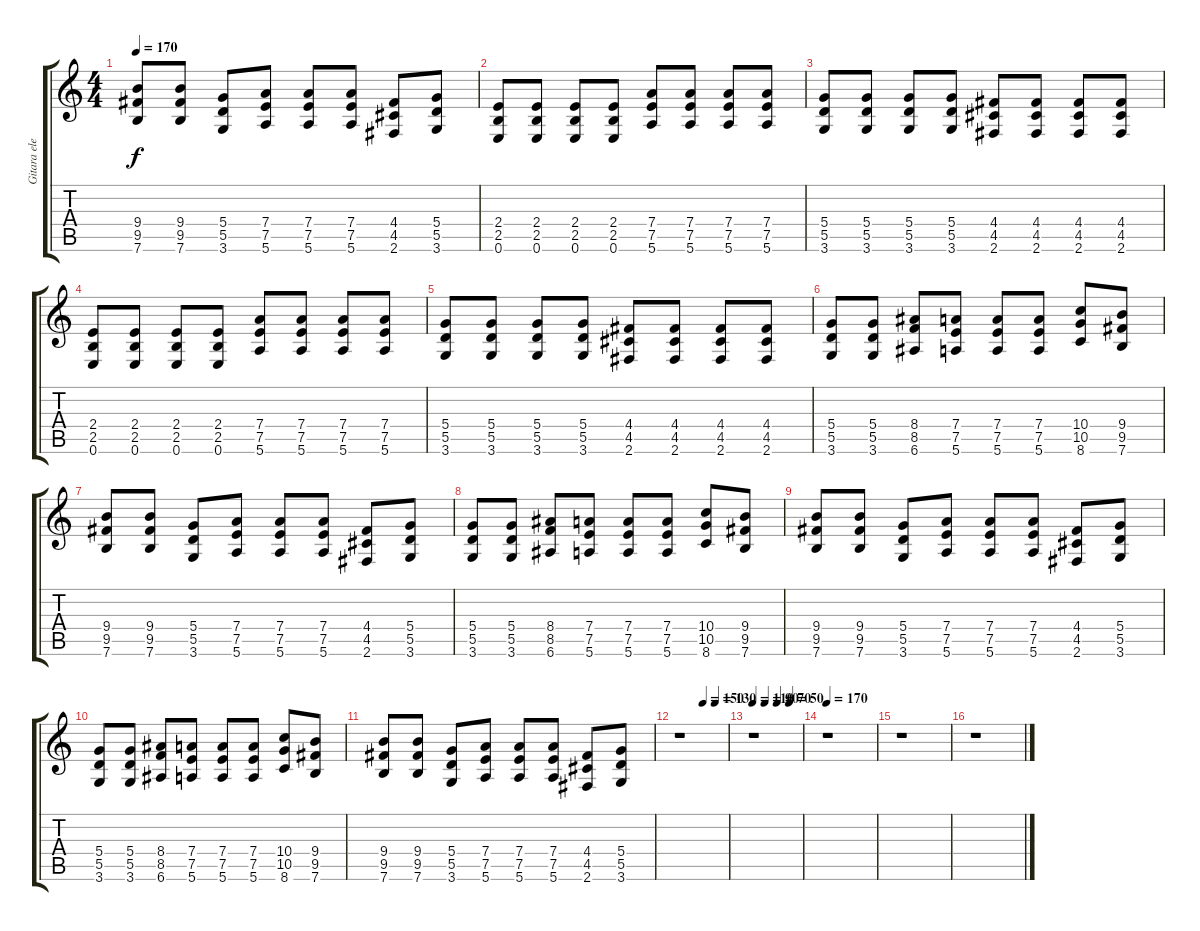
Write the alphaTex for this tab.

\track ("Gitara elektryczna II" "Gitara ele") {instrument distortionguitar}
\staff {score tabs}
\tuning (E4 B3 G3 D3 A2 E2) {hide}
\ts (4 4)
\tempo 170
\clef g2
\ks c
(9.4 9.5 7.6).8{dy f} (9.4 9.5 7.6).8 (5.4 5.5 3.6).8 (7.4 7.5 5.6).8 (7.4 7.5 5.6).8 (7.4 7.5 5.6).8 (4.4 4.5 2.6).8 (5.4 5.5 3.6).8 |
(2.4 2.5 0.6).8 (2.4 2.5 0.6).8 (2.4 2.5 0.6).8 (2.4 2.5 0.6).8 (7.4 7.5 5.6).8 (7.4 7.5 5.6).8 (7.4 7.5 5.6).8 (7.4 7.5 5.6).8 |
(5.4 5.5 3.6).8 (5.4 5.5 3.6).8 (5.4 5.5 3.6).8 (5.4 5.5 3.6).8 (4.4 4.5 2.6).8 (4.4 4.5 2.6).8 (4.4 4.5 2.6).8 (4.4 4.5 2.6).8 |
(2.4 2.5 0.6).8 (2.4 2.5 0.6).8 (2.4 2.5 0.6).8 (2.4 2.5 0.6).8 (7.4 7.5 5.6).8 (7.4 7.5 5.6).8 (7.4 7.5 5.6).8 (7.4 7.5 5.6).8 |
(5.4 5.5 3.6).8 (5.4 5.5 3.6).8 (5.4 5.5 3.6).8 (5.4 5.5 3.6).8 (4.4 4.5 2.6).8 (4.4 4.5 2.6).8 (4.4 4.5 2.6).8 (4.4 4.5 2.6).8 |
(5.4 5.5 3.6).8 (5.4 5.5 3.6).8 (8.4 8.5 6.6).8 (7.4 7.5 5.6).8 (7.4 7.5 5.6).8 (7.4 7.5 5.6).8 (10.4 10.5 8.6).8 (9.4 9.5 7.6).8 |
(9.4 9.5 7.6).8 (9.4 9.5 7.6).8 (5.4 5.5 3.6).8 (7.4 7.5 5.6).8 (7.4 7.5 5.6).8 (7.4 7.5 5.6).8 (4.4 4.5 2.6).8 (5.4 5.5 3.6).8 |
(5.4 5.5 3.6).8 (5.4 5.5 3.6).8 (8.4 8.5 6.6).8 (7.4 7.5 5.6).8 (7.4 7.5 5.6).8 (7.4 7.5 5.6).8 (10.4 10.5 8.6).8 (9.4 9.5 7.6).8 |
(9.4 9.5 7.6).8 (9.4 9.5 7.6).8 (5.4 5.5 3.6).8 (7.4 7.5 5.6).8 (7.4 7.5 5.6).8 (7.4 7.5 5.6).8 (4.4 4.5 2.6).8 (5.4 5.5 3.6).8 |
(5.4 5.5 3.6).8 (5.4 5.5 3.6).8 (8.4 8.5 6.6).8 (7.4 7.5 5.6).8 (7.4 7.5 5.6).8 (7.4 7.5 5.6).8 (10.4 10.5 8.6).8 (9.4 9.5 7.6).8 |
(9.4 9.5 7.6).8 (9.4 9.5 7.6).8 (5.4 5.5 3.6).8 (7.4 7.5 5.6).8 (7.4 7.5 5.6).8 (7.4 7.5 5.6).8 (4.4 4.5 2.6).8 (5.4 5.5 3.6).8 |
\tempo (150 0.5)
\tempo (130 0.75)
r.1 |
\tempo 110
\tempo (90 0.25)
\tempo (70 0.5)
\tempo (50 0.75)
r.1 |
\tempo 170
r.1 |
r.1 |
r.1
